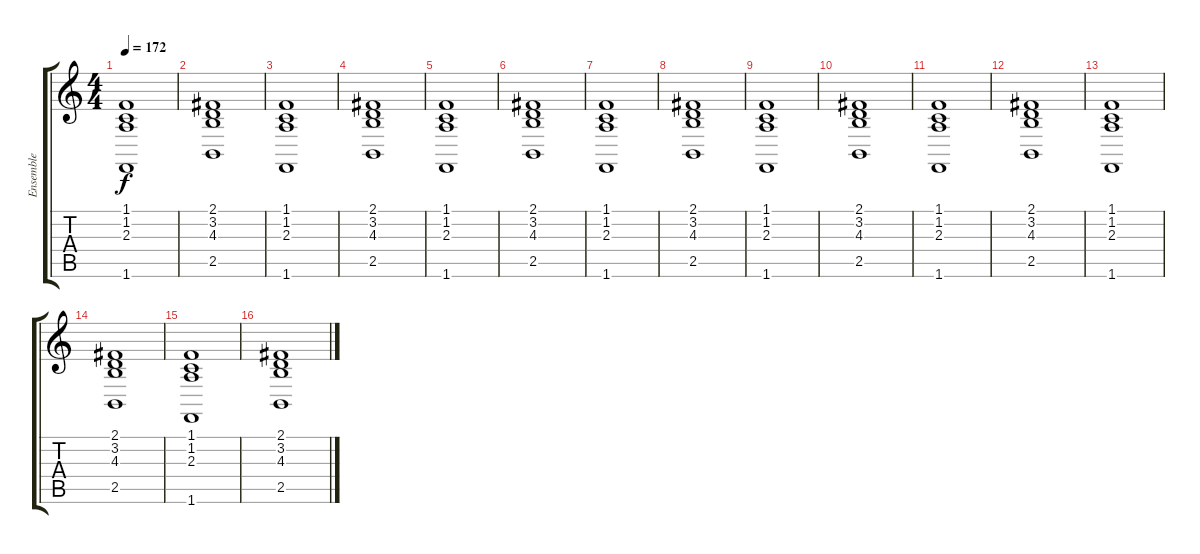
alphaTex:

\track ("Ensemble" "Ensemble") {instrument stringensemble1}
\staff {score tabs}
\tuning (E4 B3 G3 D3 A2 E2) {hide}
\ts (4 4)
\tempo 172
\clef g2
\ks c
(1.1 1.2 2.3 1.6).1{dy f} |
(2.1 3.2 4.3 2.5).1 |
(1.1 1.2 2.3 1.6).1 |
(2.1 3.2 4.3 2.5).1 |
(1.1 1.2 2.3 1.6).1 |
(2.1 3.2 4.3 2.5).1 |
(1.1 1.2 2.3 1.6).1 |
(2.1 3.2 4.3 2.5).1 |
(1.1 1.2 2.3 1.6).1 |
\section ("" "")
(2.1 3.2 4.3 2.5).1 |
(1.1 1.2 2.3 1.6).1 |
(2.1 3.2 4.3 2.5).1 |
(1.1 1.2 2.3 1.6).1 |
\section ("" "")
(2.1 3.2 4.3 2.5).1 |
(1.1 1.2 2.3 1.6).1 |
(2.1 3.2 4.3 2.5).1
